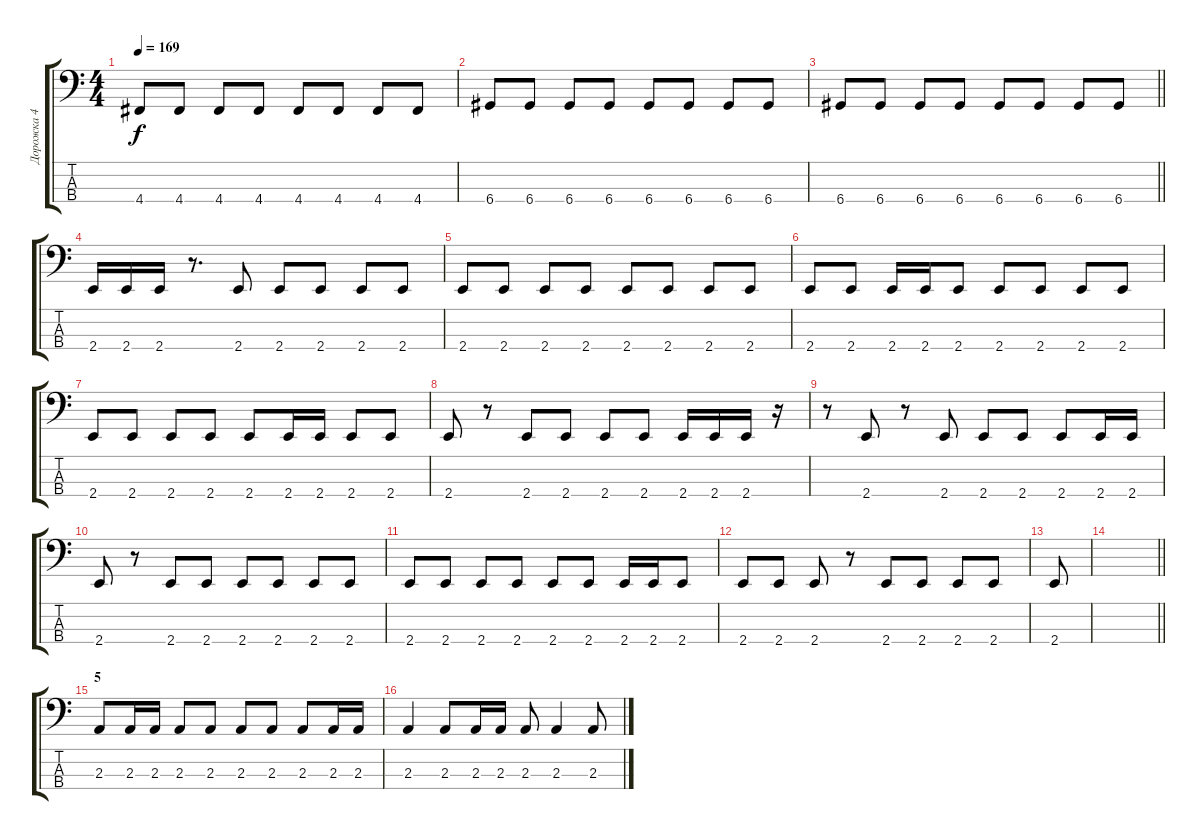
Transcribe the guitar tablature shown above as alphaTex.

\track ("Дорожка 4" "Дорожка 4") {instrument slapbass2}
\staff {score tabs}
\tuning (F2 C2 G1 D1) {hide}
\ts (4 4)
\tempo 169
\clef f4
\ks c
4.4.8{dy f} 4.4.8 4.4.8 4.4.8 4.4.8 4.4.8 4.4.8 4.4.8 |
6.4.8 6.4.8 6.4.8 6.4.8 6.4.8 6.4.8 6.4.8 6.4.8 |
\barLineRight lightlight
6.4.8 6.4.8 6.4.8 6.4.8 6.4.8 6.4.8 6.4.8 6.4.8 |
2.4.16 2.4.16 2.4.16 r.8{d} 2.4.8 2.4.8 2.4.8 2.4.8 2.4.8 |
2.4.8 2.4.8 2.4.8 2.4.8 2.4.8 2.4.8 2.4.8 2.4.8 |
2.4.8 2.4.8 2.4.16 2.4.16 2.4.8 2.4.8 2.4.8 2.4.8 2.4.8 |
2.4.8 2.4.8 2.4.8 2.4.8 2.4.8 2.4.16 2.4.16 2.4.8 2.4.8 |
2.4.8 r.8 2.4.8 2.4.8 2.4.8 2.4.8 2.4.16 2.4.16 2.4.16 r.16 |
r.8 2.4.8 r.8 2.4.8 2.4.8 2.4.8 2.4.8 2.4.16 2.4.16 |
2.4.8 r.8 2.4.8 2.4.8 2.4.8 2.4.8 2.4.8 2.4.8 |
2.4.8 2.4.8 2.4.8 2.4.8 2.4.8 2.4.8 2.4.16 2.4.16 2.4.8 |
2.4.8 2.4.8 2.4.8 r.8 2.4.8 2.4.8 2.4.8 2.4.8 |
2.4.8 |
\barLineRight lightlight
|
\section ("" "5")
2.3.8 2.3.16 2.3.16 2.3.8 2.3.8 2.3.8 2.3.8 2.3.8 2.3.16 2.3.16 |
2.3.4 2.3.8 2.3.16 2.3.16 2.3.8 2.3.4 2.3.8
